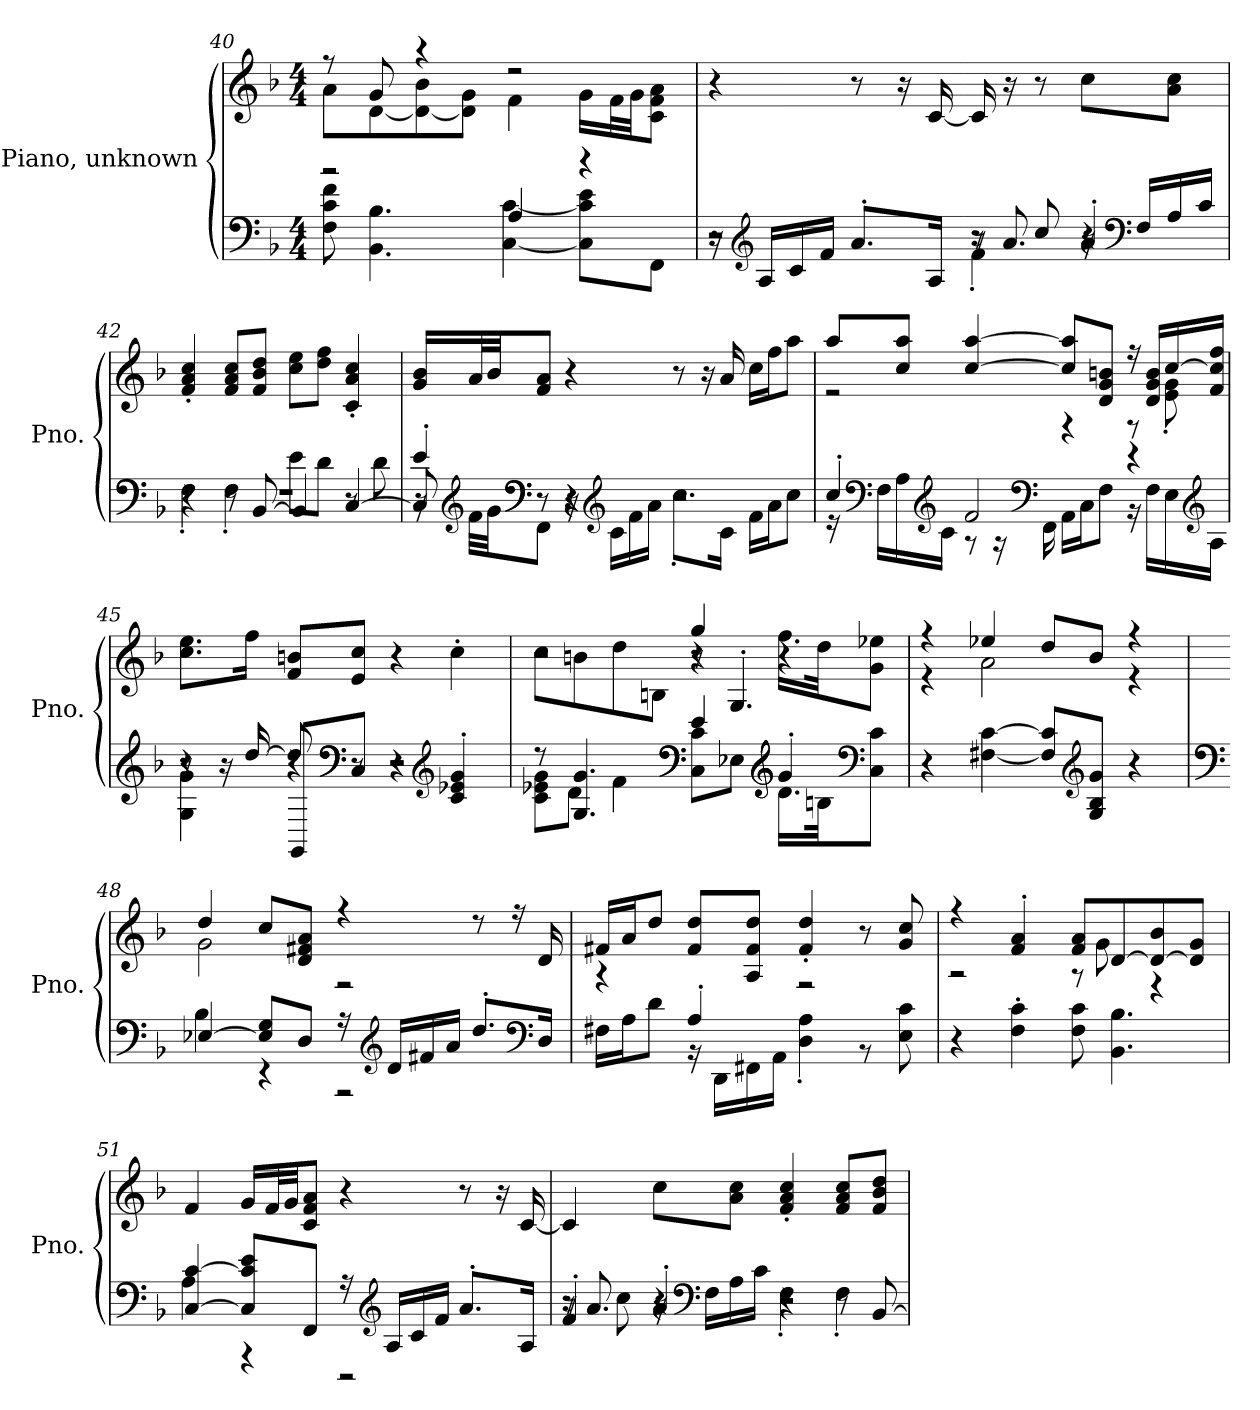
**kern	**kern
*part1	*part1
*staff2	*staff1
*I"Piano, unknown	*
*I'Pno.	*
!!LO:PB:g=z
*clefF4	*clefG2
*k[b-]	*k[b-]
*M4/4	*M4/4
=40	=40
*^	*^
2r	8F\ 8c\ 8f\	8r	8a\L
.	4.BB-\ 4.B-\	8g/	[8d\
.	.	4r	8d\_ 8b-\
.	.	.	8d\] 8g\J
4A/	[4C\ [4c\	2r	4f\
4r	8C\] 8c\] 8e\L	.	16g\LL
.	.	.	32f\L
.	.	.	32g\JJ
.	8FF\J	.	8c\ 8f\ 8a\J
*	*	*v	*v
=41	=41	=41
*	*^	*
2r	2r	16r	4r
*clefG2	*	*	*
.	.	16A/LL	.
.	.	16c/	.
.	.	16f/JJ	.
.	.	8.a'/L	8r
.	.	.	16r
.	.	16A/Jk	[16c/
16r	4f'\	8r	16c/]
8.a/	.	.	16r
.	.	8cc/	8r
4a'/	4r	16r	8cc\L
*clefF4	*	*	*
.	.	16F/LL	.
.	.	16A/	8a\ 8cc\J
.	.	16c/JJ	.
=42	=42	=42	=42
1r	4F'\	4r	4f/' 4a/' 4cc/'
.	4F'\	8r	8f/ 8a/ 8cc/L
.	.	[8BB-/	8f/ 8b-/ 8dd/J
.	8e\L	4BB-/]	8cc\ 8ee\L
.	8d\J	.	8dd\ 8ff\J
.	8r	[4C/	4c/' 4a/' 4cc/'
.	8d\	.	.
!!LO:LB:g=z
=43	=43	=43	=43
4e'/	16r	8C/]	16g/ 16b-/LL
*clefG2	*	*	*
.	32f\LLL	.	32a/L
.	32g\JJ	.	32b-/JJ
*clefF4	*	*	*
.	8FF\J	8r	8f/ 8a/J
4r	16r	4r	4r
*clefG2	*	*	*
.	16c\LL	.	.
.	16f\	.	.
.	16a\JJ	.	.
2r	8.cc'\L	2r	8r
.	.	.	16r
.	16c\Jk	.	16a/
.	16f\LL	.	16cc\LL
.	16a\J	.	16ff\J
.	8cc\J	.	8aa\J
*	*v	*v	*
=44	=44	=44
*	*	*^
4cc'/	16r	8aa/L	2r
*clefF4	*	*	*
.	16F\LL	.	.
.	16A\	8cc/ 8aa/J	.
*clefG2	*	*	*
.	16c\JJ	.	.
2f/	8r	[4cc/ [4aa/	.
.	16r	.	.
*clefF4	*	*	*
.	16FF\	.	.
.	16AA\LL	8cc/] 8aa/]L	4r
.	16C\J	.	.
.	8F\J	8d/ 8g/ 8bn/J	.
4r	16r	16r	8r
.	16F\LL	16d/ 16g/ 16b/LL	.
.	16E\	[16cc/	8e\' 8g\'
*clefG2	*	*	*
.	16A\JJ	16f/ 16cc/] 16ff/JJ	.
*	*	*v	*v
!!LO:LB:g=z
=45	=45	=45
*	*^	*
8r	4G\ 4g\	4r	8.cc\ 8.ee\L
16r	.	.	.
[16dd/	.	.	16ff\Jk
8dd/]	4r	8GG/L	8f/ 8bn/L
*clefF4	*	*	*
8r	.	8C/J	8e/ 8cc/J
2r	2r	4r	4r
*clefG2	*	*	*
.	.	4c/' 4e-X/' 4g/'	4cc'\
*	*v	*v	*
=46	=46	=46
*	*	*^
*	*	*	*^
8r	8c\ 8e-X\ 8g\L	2r	8cc\L	2r
4.G/ 4.g/	8d\J	.	8bn\	.
.	4f\	.	8dd\	.
.	.	.	8Bn\J	.
*clefF4	*	*	*	*
4e-/	8C\ 8c\L	4gg/	4r	8r
.	8E-X\J	.	.	4.G'/
*clefG2	*	*	*	*
4g'/	16.d\LL	4r	16.ff\LL	.
.	32Bn\JK	.	32dd\JK	.
*clefF4	*	*	*	*
.	8C\ 8c\J	.	8g\ 8ee-X\J	.
*v	*v	*	*	*
*	*	*v	*v
=47	=47	=47
4r	4r	4r
[4F#X\ [4c\	4ee-X/	2a\
8F#/] 8c/]L	8dd/L	.
*clefG2	*	*
8G/ 8B-/ 8g/J	8b-/J	.
4r	4r	4r
!!LO:LB:g=z	!!
=48	=48	=48
*clefF4	*	*
*^	*	*
[4E-X/	4B-\	4dd/	2g\
8E-/] 8G/L	4r	8cc/L	.
8D/J	.	8d/ 8f#X/ 8a/J	.
16r	2r	4r	2r
*clefG2	*	*	*
16d/LL	.	.	.
16f#X/	.	.	.
16a/JJ	.	.	.
8.dd'/L	.	8r	.
.	.	16r	.
*clefF4	*	*	*
16D/Jk	.	16d/	.
*	*	*v	*v
=49	=49	=49
4r	16F#X\LL	16f#X/LL
.	16A\J	16a/J
.	8d\J	8dd/J
4A'/	16r	8f#/ 8dd/L
.	16DD\LL	.
.	16FF#X\	8A/ 8f#/ 8dd/J
.	16AA\JJ	.
2r	4D\' 4A\'	4f#/' 4dd/'
.	8r	8r
.	8E\ 8c\	8g/ 8cc/
*v	*v	*
=50	=50
*	*^
4r	4r	2r
4F\' 4c\'	4f/' 4a/'	.
8F\ 8c\	8f/ 8a/L	8r
4.BB-\ 4.B-\	[8d/	8g\
.	8d/_ 8b-/	4r
.	8d/] 8g/J	.
*	*v	*v
!!LO:LB:g=z
=51	=51
*^	*
[4C/ [4c/	4A\	4f/
8C/] 8c/] 8e/L	4r	16g/LL
.	.	32f/L
.	.	32g/JJ
8FF/J	.	8c/ 8f/ 8a/J
16r	2r	4r
*clefG2	*	*
16A/LL	.	.
16c/	.	.
16f/JJ	.	.
8.a'/L	.	8r
.	.	16r
16A/Jk	.	[16c/
=52	=52	=52
*	*^	*
16r	8r	4f'/	4c/]
8.a/	.	.	.
.	8cc\	.	.
4a'/	16r	4r	8cc\L
*clefF4	*	*	*
.	16F\LL	.	.
.	16A\	.	8a\ 8cc\J
.	16c\JJ	.	.
2r	4F'\	4r	4f/' 4a/' 4cc/'
.	4F'\	8r	8f/ 8a/ 8cc/L
.	.	[8BB-/	8f/ 8b-/ 8dd/J
*v	*v	*v	*
=	=
*-	*-
